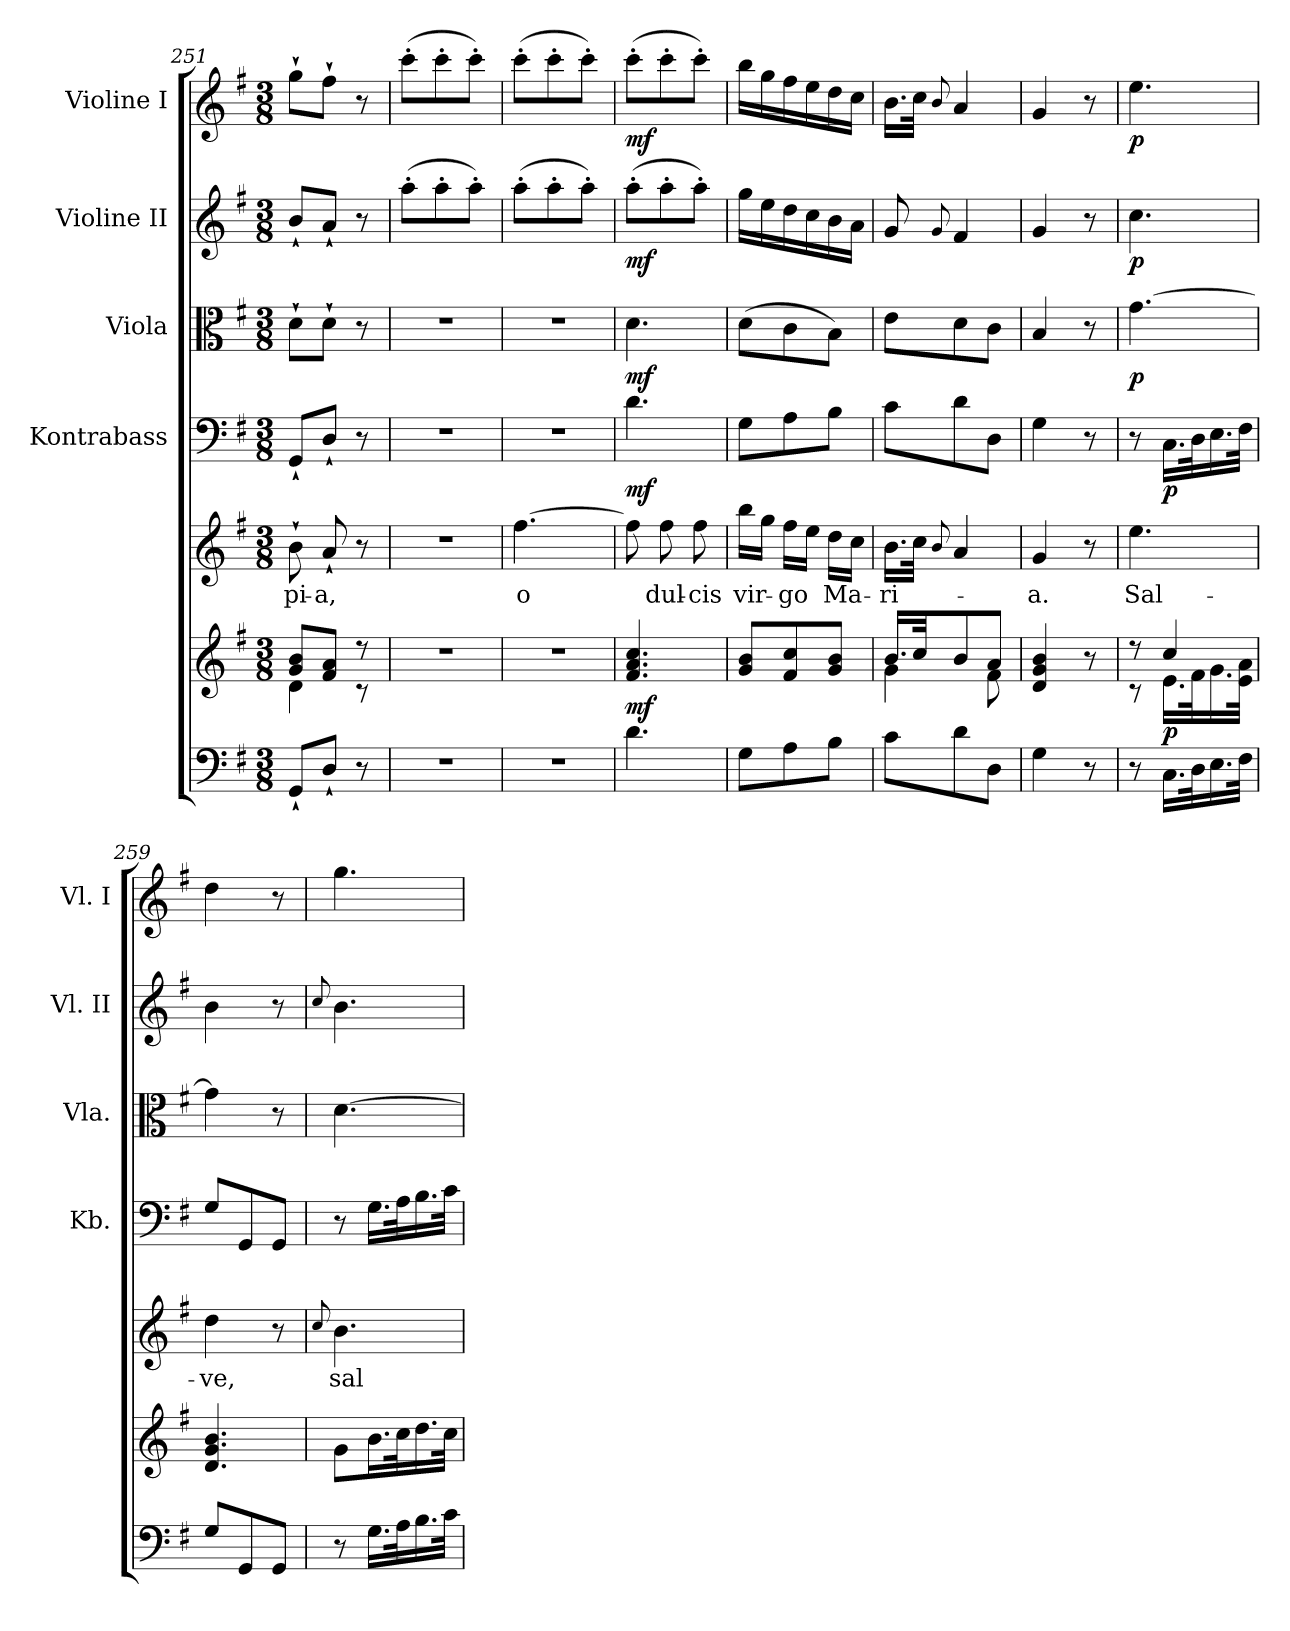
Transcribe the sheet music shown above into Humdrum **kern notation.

**kern	**kern	**dynam	**kern	**text	**kern	**dynam	**kern	**dynam	**kern	**dynam	**kern	**dynam
*part6	*part6	*part6	*part5	*part5	*part4	*part4	*part3	*part3	*part2	*part2	*part1	*part1
*staff7	*staff6	*staff6/7	*staff5	*staff5	*staff4	*staff4	*staff3	*staff3	*staff2	*staff2	*staff1	*staff1
*	*	*	*	*	*I"Kontrabass	*	*I"Viola	*	*I"Violine II	*	*I"Violine I	*
*	*	*	*	*	*I'Kb.	*	*I'Vla.	*	*I'Vl. II	*	*I'Vl. I	*
*clefF4	*clefG2	*	*clefG2	*	*clefF4	*	*clefC3	*	*clefG2	*	*clefG2	*
*	*	*	*	*	*ITrd7c12	*	*	*	*	*	*	*
*k[f#]	*k[f#]	*	*k[f#]	*	*k[f#]	*	*k[f#]	*	*k[f#]	*	*k[f#]	*
*G:	*G:	*	*G:	*	*G:	*	*G:	*	*G:	*	*G:	*
*M3/8	*M3/8	*	*M3/8	*	*M3/8	*	*M3/8	*	*M3/8	*	*M3/8	*
=251	=251	=251	=251	=251	=251	=251	=251	=251	=251	=251	=251	=251
*	*^	*	*	*	*	*	*	*	*	*	*	*
!	!	!	!	!	!LO:LY:b	!	!	!	!	!	!	!	!
8GG`</L	8g/ 8b/L	4d\	.	8b`>\	pi-	8GGG`</L	.	8d`>\L	.	8b`</L	.	8gg`>\L	.
!	!	!	!	!	!LO:LY:b	!	!	!	!	!	!	!	!
8D`</J	8f#/ 8a/J	.	.	8a`</	-a,	8DD`</J	.	8d`>\J	.	8a`</J	.	8ff#`>\J	.
8r	8r	8r	.	8r	.	8r	.	8r	.	8r	.	8r	.
*	*v	*v	*	*	*	*	*	*	*	*	*	*	*
=252	=252	=252	=252	=252	=252	=252	=252	=252	=252	=252	=252	=252
4.r	4.r	.	4.r	.	4.r	.	4.r	.	(>8aa'>\L	.	(>8ccc'>\L	.
.	.	.	.	.	.	.	.	.	8aa'>\	.	8ccc'>\	.
.	.	.	.	.	.	.	.	.	8aa'>\J)	.	8ccc'>\J)	.
=253	=253	=253	=253	=253	=253	=253	=253	=253	=253	=253	=253	=253
!	!	!	!	!LO:LY:b	!	!	!	!	!	!	!	!
4.r	4.r	.	[4.ff#\	o	4.r	.	4.r	.	(>8aa'>\L	.	(>8ccc'>\L	.
.	.	.	.	.	.	.	.	.	8aa'>\	.	8ccc'>\	.
.	.	.	.	.	.	.	.	.	8aa'>\J)	.	8ccc'>\J)	.
=254	=254	=254	=254	=254	=254	=254	=254	=254	=254	=254	=254	=254
!	!	!LO:DY:a=2	!	!	!	!LO:DY:b	!	!LO:DY:b	!	!LO:DY:b	!	!LO:DY:b
4.d\	4.f#/ 4.a/ 4.cc/	mf	8ff#\]	.	4.D\	mf	4.d\	mf	(>8aa'>\L	mf	(>8ccc'>\L	mf
!	!	!	!	!LO:LY:b	!	!	!	!	!	!	!	!
.	.	.	8ff#\	dul-	.	.	.	.	8aa'>\	.	8ccc'>\	.
!	!	!	!	!LO:LY:b	!	!	!	!	!	!	!	!
.	.	.	8ff#\	-cis	.	.	.	.	8aa'>\J)	.	8ccc'>\J)	.
!!LO:LB:g=z
=255	=255	=255	=255	=255	=255	=255	=255	=255	=255	=255	=255	=255
!	!	!	!	!LO:LY:b	!	!	!	!	!	!	!	!
8G\L	8g/ 8b/L	.	16bb\LL	vir-	8GG\L	.	(>8d\L	.	16gg\LL	.	16bb\LL	.
.	.	.	16gg\JJ	.	.	.	.	.	16ee\	.	16gg\	.
!	!	!	!	!LO:LY:b	!	!	!	!	!	!	!	!
8A\	8f#/ 8cc/	.	16ff#\LL	-go	8AA\	.	8c\	.	16dd\	.	16ff#\	.
.	.	.	16ee\JJ	.	.	.	.	.	16cc\	.	16ee\	.
!	!	!	!	!LO:LY:b	!	!	!	!	!	!	!	!
8B\J	8g/ 8b/J	.	16dd\LL	Ma-	8BB\J	.	8B\J)	.	16b\	.	16dd\	.
.	.	.	16cc\JJ	.	.	.	.	.	16a\JJ	.	16cc\JJ	.
=256	=256	=256	=256	=256	=256	=256	=256	=256	=256	=256	=256	=256
*	*^	*	*	*	*	*	*	*	*	*	*	*
!	!	!	!	!	!LO:LY:b	!	!	!	!	!	!	!	!
8c\L	16.b/LL	4g\	.	16.b\LL	-ri-	8C\L	.	8e\L	.	8g/	.	16.b\LL	.
.	32cc/Jk	.	.	32cc\JJk	.	.	.	.	.	.	.	32cc\JJk	.
.	.	.	.	8qqb/	.	.	.	.	.	8qqg/	.	8qqb/	.
8d\	8b/	.	.	4a/	.	8D\	.	8d\	.	4f#/	.	4a/	.
8D\J	8a/J	8f#\	.	.	.	8DD\J	.	8c\J	.	.	.	.	.
=257	=257	=257	=257	=257	=257	=257	=257	=257	=257	=257	=257	=257	=257
!	!	!	!	!	!LO:LY:b	!	!	!	!	!	!	!	!
*	*v	*v	*	*	*	*	*	*	*	*	*	*	*
4G\	4d/ 4g/ 4b/	.	4g/	-a.	4GG\	.	4B/	.	4g/	.	4g/	.
8r	8r	.	8r	.	8r	.	8r	.	8r	.	8r	.
=258	=258	=258	=258	=258	=258	=258	=258	=258	=258	=258	=258	=258
*	*^	*	*	*	*	*	*	*	*	*	*	*
!	!	!	!	!	!LO:LY:b	!	!	!	!LO:DY:b	!	!LO:DY:b	!	!LO:DY:b
8r	8r	8r	.	4.ee\	Sal-	8r	.	[4.g\	p	4.cc\	p	4.ee\	p
!	!	!	!LO:DY:a=2	!	!	!	!LO:DY:b	!	!	!	!	!	!
16.C\LL	4cc/	16.e\LL	p	.	.	16.CC\LL	p	.	.	.	.	.	.
32D\k	.	32f#\k	.	.	.	32DD\k	.	.	.	.	.	.	.
16.E\	.	16.g\	.	.	.	16.EE\	.	.	.	.	.	.	.
32F#\JJk	.	32e\ 32a\JJk	.	.	.	32FF#\JJk	.	.	.	.	.	.	.
=259	=259	=259	=259	=259	=259	=259	=259	=259	=259	=259	=259	=259	=259
!	!	!	!	!	!LO:LY:b	!	!	!	!	!	!	!	!
*	*v	*v	*	*	*	*	*	*	*	*	*	*	*
8G/L	4.d/ 4.g/ 4.b/	.	4dd\	-ve,	8GG/L	.	4g\]	.	4b\	.	4dd\	.
8GG/	.	.	.	.	8GGG/	.	.	.	.	.	.	.
8GG/J	.	.	8r	.	8GGG/J	.	8r	.	8r	.	8r	.
=260	=260	=260	=260	=260	=260	=260	=260	=260	=260	=260	=260	=260
.	.	.	8qqcc/	.	.	.	.	.	8qqcc/	.	.	.
!	!	!	!	!LO:LY:b	!	!	!	!	!	!	!	!
8r	8g\L	.	4.b\	sal-	8r	.	[4.d\	.	4.b\	.	4.gg\	.
16.G\LL	16.b\L	.	.	.	16.GG\LL	.	.	.	.	.	.	.
32A\k	32cc\k	.	.	.	32AA\k	.	.	.	.	.	.	.
16.B\	16.dd\	.	.	.	16.BB\	.	.	.	.	.	.	.
32c\JJk	32cc\JJk	.	.	.	32C\JJk	.	.	.	.	.	.	.
=	=	=	=	=	=	=	=	=	=	=	=	=
*-	*-	*-	*-	*-	*-	*-	*-	*-	*-	*-	*-	*-
